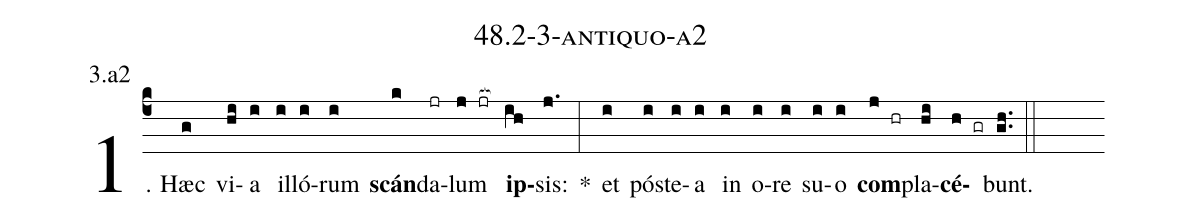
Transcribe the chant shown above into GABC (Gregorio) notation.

name: 48.2-3-antiquo-a2;
annotation: 3.a2;
%%
(c4)1. Hæc(g) vi(hi)a(i) il(i)ló(i)rum(i) <b>scán</b>(k)da(jr)lum(j jr[ocb:1{]) <b>ip</b>(ih[ocb:0}])sis:(j.) *(:) et(i) póst(i)e(i)a(i) in(i) o(i)re(i) su(i)o(i) <b>com</b>(j hr)pla(hi)<b>cé</b>(h gr)bunt.(gh..) (::)


%E(i) u(i) o(j) u(hi) a(h) e.(gh..) (::)
